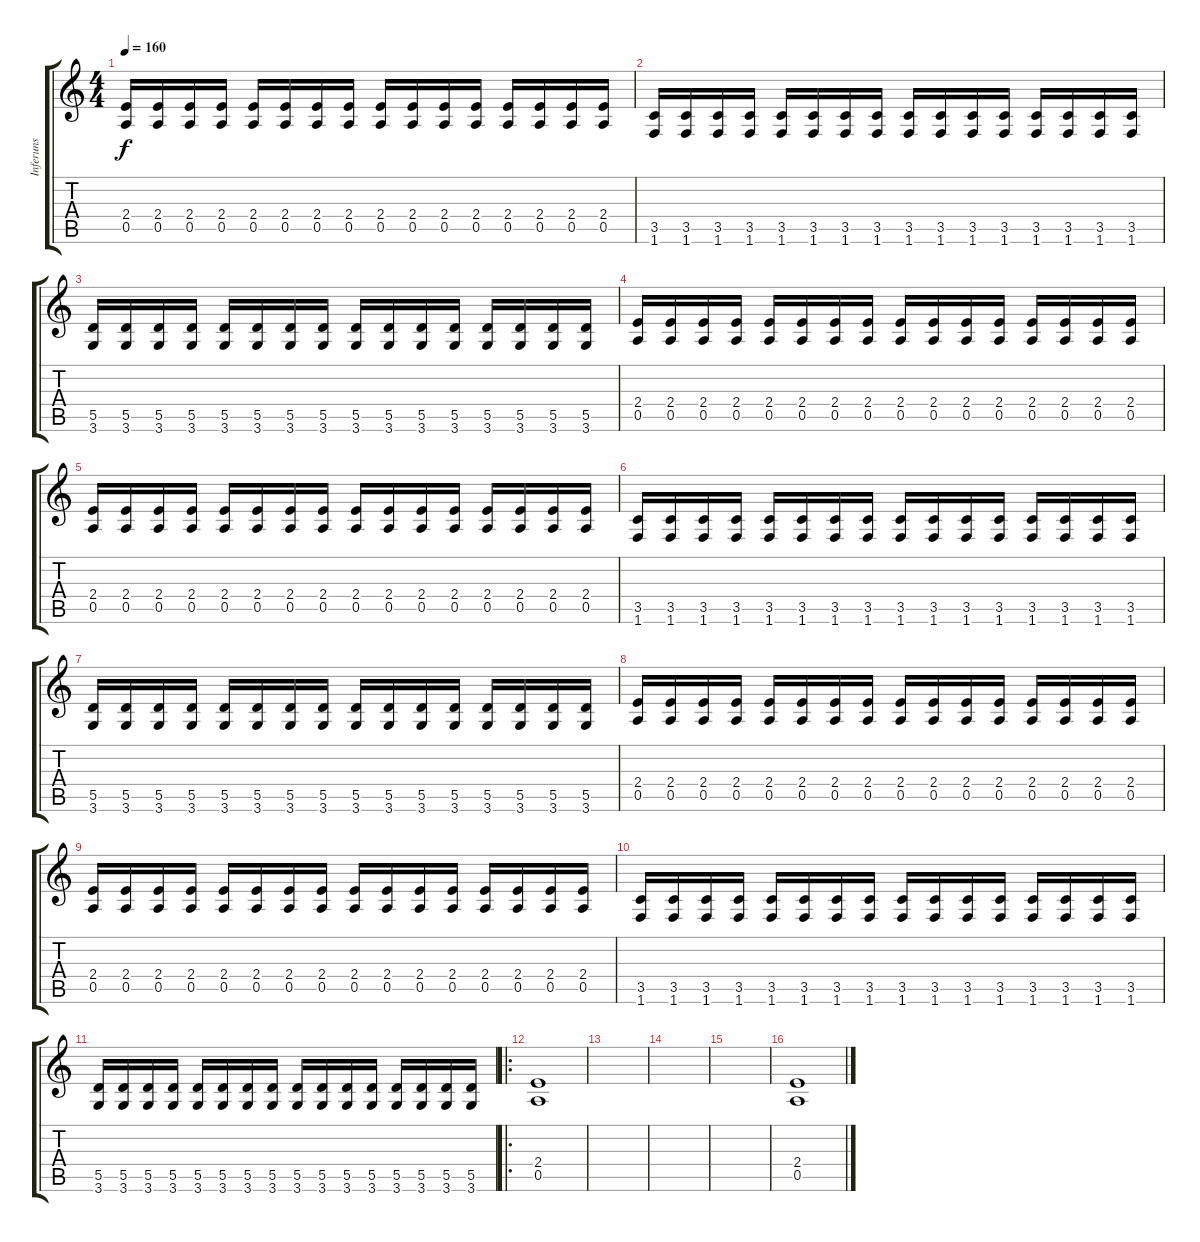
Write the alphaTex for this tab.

\track ("Inferuns" "Inferuns") {instrument distortionguitar}
\staff {score tabs}
\tuning (E4 B3 G3 D3 A2 E2) {hide}
\ts (4 4)
\tempo 160
\clef g2
\ks c
(2.4 0.5).16{dy f} (2.4 0.5).16 (2.4 0.5).16 (2.4 0.5).16 (2.4 0.5).16 (2.4 0.5).16 (2.4 0.5).16 (2.4 0.5).16 (2.4 0.5).16 (2.4 0.5).16 (2.4 0.5).16 (2.4 0.5).16 (2.4 0.5).16 (2.4 0.5).16 (2.4 0.5).16 (2.4 0.5).16 |
(3.5 1.6).16 (3.5 1.6).16 (3.5 1.6).16 (3.5 1.6).16 (3.5 1.6).16 (3.5 1.6).16 (3.5 1.6).16 (3.5 1.6).16 (3.5 1.6).16 (3.5 1.6).16 (3.5 1.6).16 (3.5 1.6).16 (3.5 1.6).16 (3.5 1.6).16 (3.5 1.6).16 (3.5 1.6).16 |
(5.5 3.6).16 (5.5 3.6).16 (5.5 3.6).16 (5.5 3.6).16 (5.5 3.6).16 (5.5 3.6).16 (5.5 3.6).16 (5.5 3.6).16 (5.5 3.6).16 (5.5 3.6).16 (5.5 3.6).16 (5.5 3.6).16 (5.5 3.6).16 (5.5 3.6).16 (5.5 3.6).16 (5.5 3.6).16 |
(2.4 0.5).16 (2.4 0.5).16 (2.4 0.5).16 (2.4 0.5).16 (2.4 0.5).16 (2.4 0.5).16 (2.4 0.5).16 (2.4 0.5).16 (2.4 0.5).16 (2.4 0.5).16 (2.4 0.5).16 (2.4 0.5).16 (2.4 0.5).16 (2.4 0.5).16 (2.4 0.5).16 (2.4 0.5).16 |
(2.4 0.5).16 (2.4 0.5).16 (2.4 0.5).16 (2.4 0.5).16 (2.4 0.5).16 (2.4 0.5).16 (2.4 0.5).16 (2.4 0.5).16 (2.4 0.5).16 (2.4 0.5).16 (2.4 0.5).16 (2.4 0.5).16 (2.4 0.5).16 (2.4 0.5).16 (2.4 0.5).16 (2.4 0.5).16 |
(3.5 1.6).16 (3.5 1.6).16 (3.5 1.6).16 (3.5 1.6).16 (3.5 1.6).16 (3.5 1.6).16 (3.5 1.6).16 (3.5 1.6).16 (3.5 1.6).16 (3.5 1.6).16 (3.5 1.6).16 (3.5 1.6).16 (3.5 1.6).16 (3.5 1.6).16 (3.5 1.6).16 (3.5 1.6).16 |
(5.5 3.6).16 (5.5 3.6).16 (5.5 3.6).16 (5.5 3.6).16 (5.5 3.6).16 (5.5 3.6).16 (5.5 3.6).16 (5.5 3.6).16 (5.5 3.6).16 (5.5 3.6).16 (5.5 3.6).16 (5.5 3.6).16 (5.5 3.6).16 (5.5 3.6).16 (5.5 3.6).16 (5.5 3.6).16 |
(2.4 0.5).16 (2.4 0.5).16 (2.4 0.5).16 (2.4 0.5).16 (2.4 0.5).16 (2.4 0.5).16 (2.4 0.5).16 (2.4 0.5).16 (2.4 0.5).16 (2.4 0.5).16 (2.4 0.5).16 (2.4 0.5).16 (2.4 0.5).16 (2.4 0.5).16 (2.4 0.5).16 (2.4 0.5).16 |
(2.4 0.5).16 (2.4 0.5).16 (2.4 0.5).16 (2.4 0.5).16 (2.4 0.5).16 (2.4 0.5).16 (2.4 0.5).16 (2.4 0.5).16 (2.4 0.5).16 (2.4 0.5).16 (2.4 0.5).16 (2.4 0.5).16 (2.4 0.5).16 (2.4 0.5).16 (2.4 0.5).16 (2.4 0.5).16 |
(3.5 1.6).16 (3.5 1.6).16 (3.5 1.6).16 (3.5 1.6).16 (3.5 1.6).16 (3.5 1.6).16 (3.5 1.6).16 (3.5 1.6).16 (3.5 1.6).16 (3.5 1.6).16 (3.5 1.6).16 (3.5 1.6).16 (3.5 1.6).16 (3.5 1.6).16 (3.5 1.6).16 (3.5 1.6).16 |
(5.5 3.6).16 (5.5 3.6).16 (5.5 3.6).16 (5.5 3.6).16 (5.5 3.6).16 (5.5 3.6).16 (5.5 3.6).16 (5.5 3.6).16 (5.5 3.6).16 (5.5 3.6).16 (5.5 3.6).16 (5.5 3.6).16 (5.5 3.6).16 (5.5 3.6).16 (5.5 3.6).16 (5.5 3.6).16 |
\ro
(2.4 0.5).1 |
|
|
|
(2.4 0.5).1
